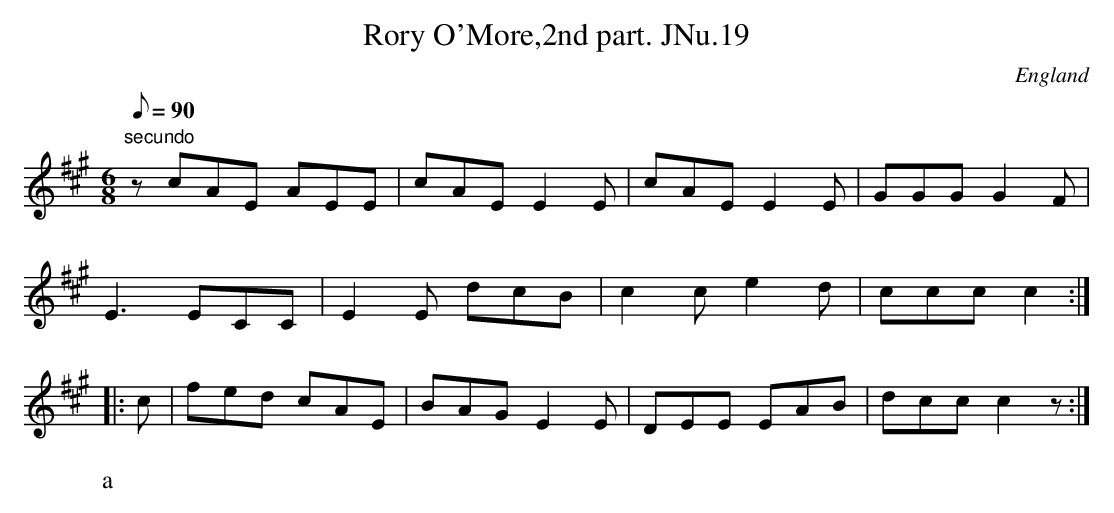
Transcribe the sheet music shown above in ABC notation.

X:1
T:Rory O'More,2nd part. JNu.19
M:6/8
L:1/8
Q:90
O:England
W:a
K:A
"secundo"zcAE AEE|cAEE2E|cAEE2E|GGGG2F|!
E3ECC|E2E dcB|c2ce2d|cccc2::!
c|fed cAE|BAGE2E|DEE EAB|dccc2z:|]
